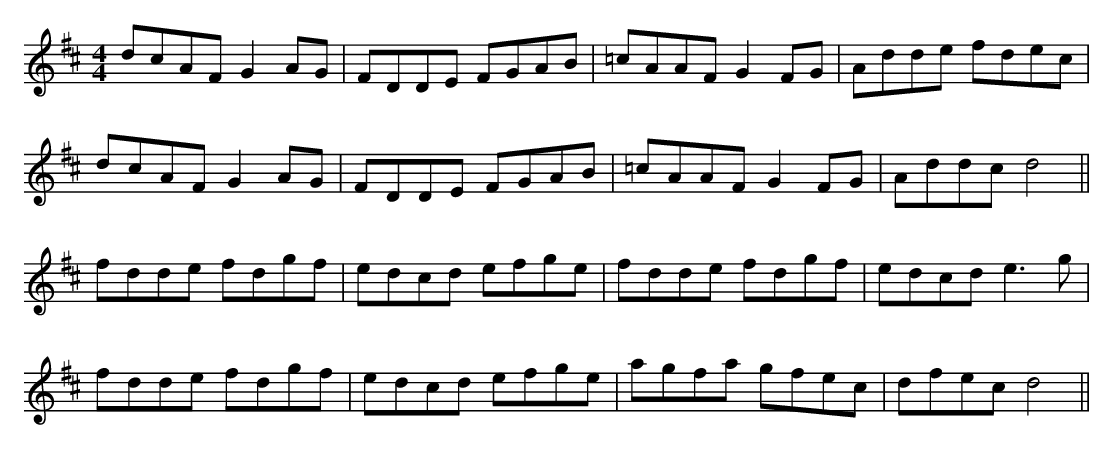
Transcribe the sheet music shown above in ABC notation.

X:1
M:4/4
K:D
dcAF G2AG|FDDE FGAB|=cAAF G2 FG|Adde fdec|
dcAF G2AG|FDDE FGAB|=cAAF G2 FG|Addc d4||
fdde fdgf|edcd efge|fdde fdgf|edcd e3 g|
fdde fdgf|edcd efge|agfa gfec|dfec d4||
